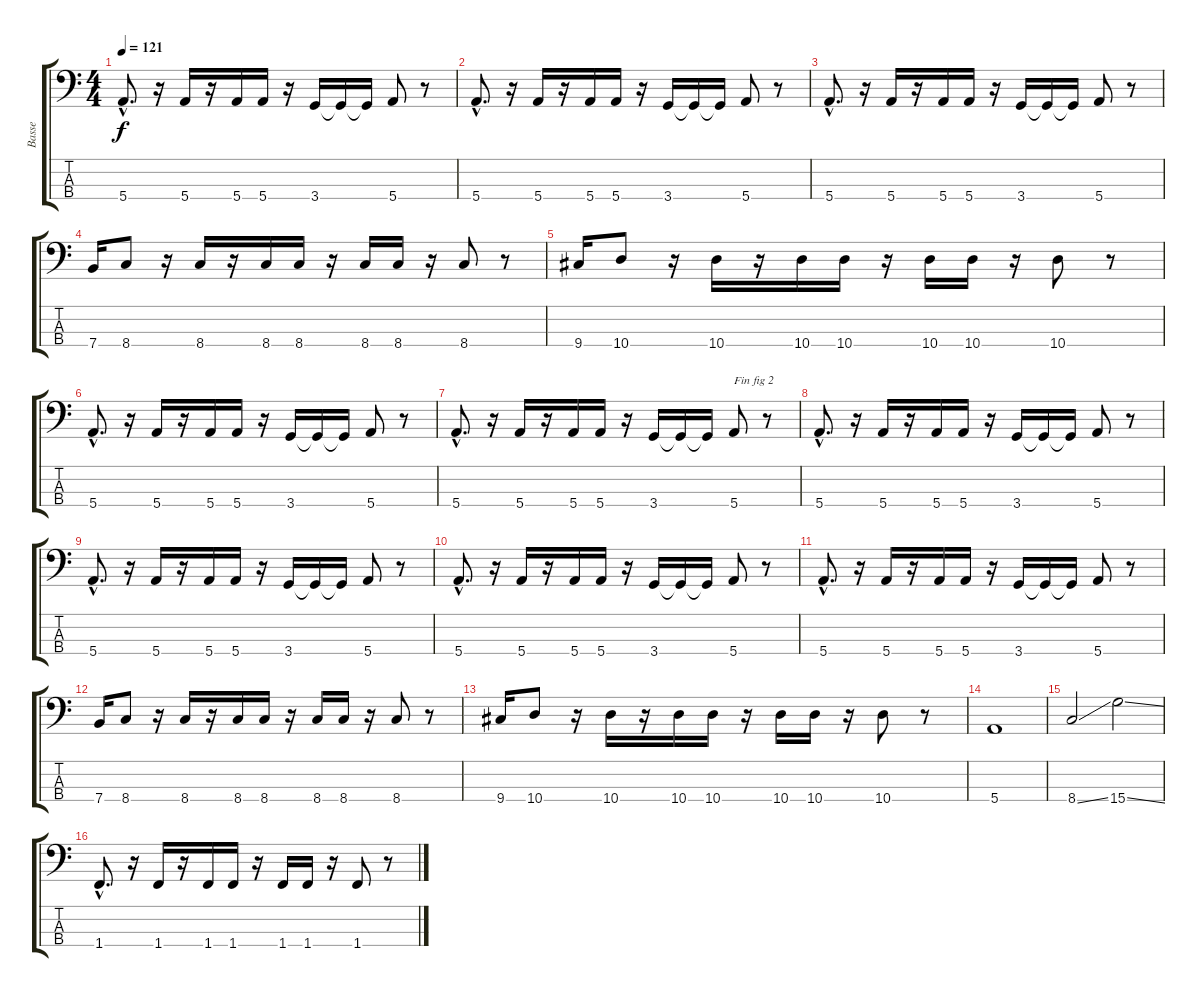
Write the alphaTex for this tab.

\track ("Basse" "Basse") {instrument synthbass2}
\staff {score tabs}
\tuning (G2 D2 A1 E1) {hide}
\ts (4 4)
\tempo 121
\clef f4
\ks c
5.4{hac}.8{d dy f} r.16 5.4.16 r.16 5.4.16 5.4.16 r.16 3.4.16 3.4{t}.16 3.4{t}.16 5.4.8 r.8 |
5.4{hac}.8{d} r.16 5.4.16 r.16 5.4.16 5.4.16 r.16 3.4.16 3.4{t}.16 3.4{t}.16 5.4.8 r.8 |
5.4{hac}.8{d} r.16 5.4.16 r.16 5.4.16 5.4.16 r.16 3.4.16 3.4{t}.16 3.4{t}.16 5.4.8 r.8 |
7.4.16 8.4.8 r.16 8.4.16 r.16 8.4.16 8.4.16 r.16 8.4.16 8.4.16 r.16 8.4.8 r.8 |
9.4.16 10.4.8 r.16 10.4.16 r.16 10.4.16 10.4.16 r.16 10.4.16 10.4.16 r.16 10.4.8 r.8 |
5.4{hac}.8{d} r.16 5.4.16 r.16 5.4.16 5.4.16 r.16 3.4.16 3.4{t}.16 3.4{t}.16 5.4.8 r.8 |
5.4{hac}.8{d} r.16 5.4.16 r.16 5.4.16 5.4.16 r.16 3.4.16 3.4{t}.16 3.4{t}.16 5.4.8{txt "Fin fig 2"} r.8 |
5.4{hac}.8{d} r.16 5.4.16 r.16 5.4.16 5.4.16 r.16 3.4.16 3.4{t}.16 3.4{t}.16 5.4.8 r.8 |
5.4{hac}.8{d} r.16 5.4.16 r.16 5.4.16 5.4.16 r.16 3.4.16 3.4{t}.16 3.4{t}.16 5.4.8 r.8 |
5.4{hac}.8{d} r.16 5.4.16 r.16 5.4.16 5.4.16 r.16 3.4.16 3.4{t}.16 3.4{t}.16 5.4.8 r.8 |
5.4{hac}.8{d} r.16 5.4.16 r.16 5.4.16 5.4.16 r.16 3.4.16 3.4{t}.16 3.4{t}.16 5.4.8 r.8 |
7.4.16 8.4.8 r.16 8.4.16 r.16 8.4.16 8.4.16 r.16 8.4.16 8.4.16 r.16 8.4.8 r.8 |
9.4.16 10.4.8 r.16 10.4.16 r.16 10.4.16 10.4.16 r.16 10.4.16 10.4.16 r.16 10.4.8 r.8 |
5.4.1 |
8.4{ss}.2 15.4{ss}.2 |
1.4{hac}.8{d} r.16 1.4.16 r.16 1.4.16 1.4.16 r.16 1.4.16 1.4.16 r.16 1.4.8 r.8
